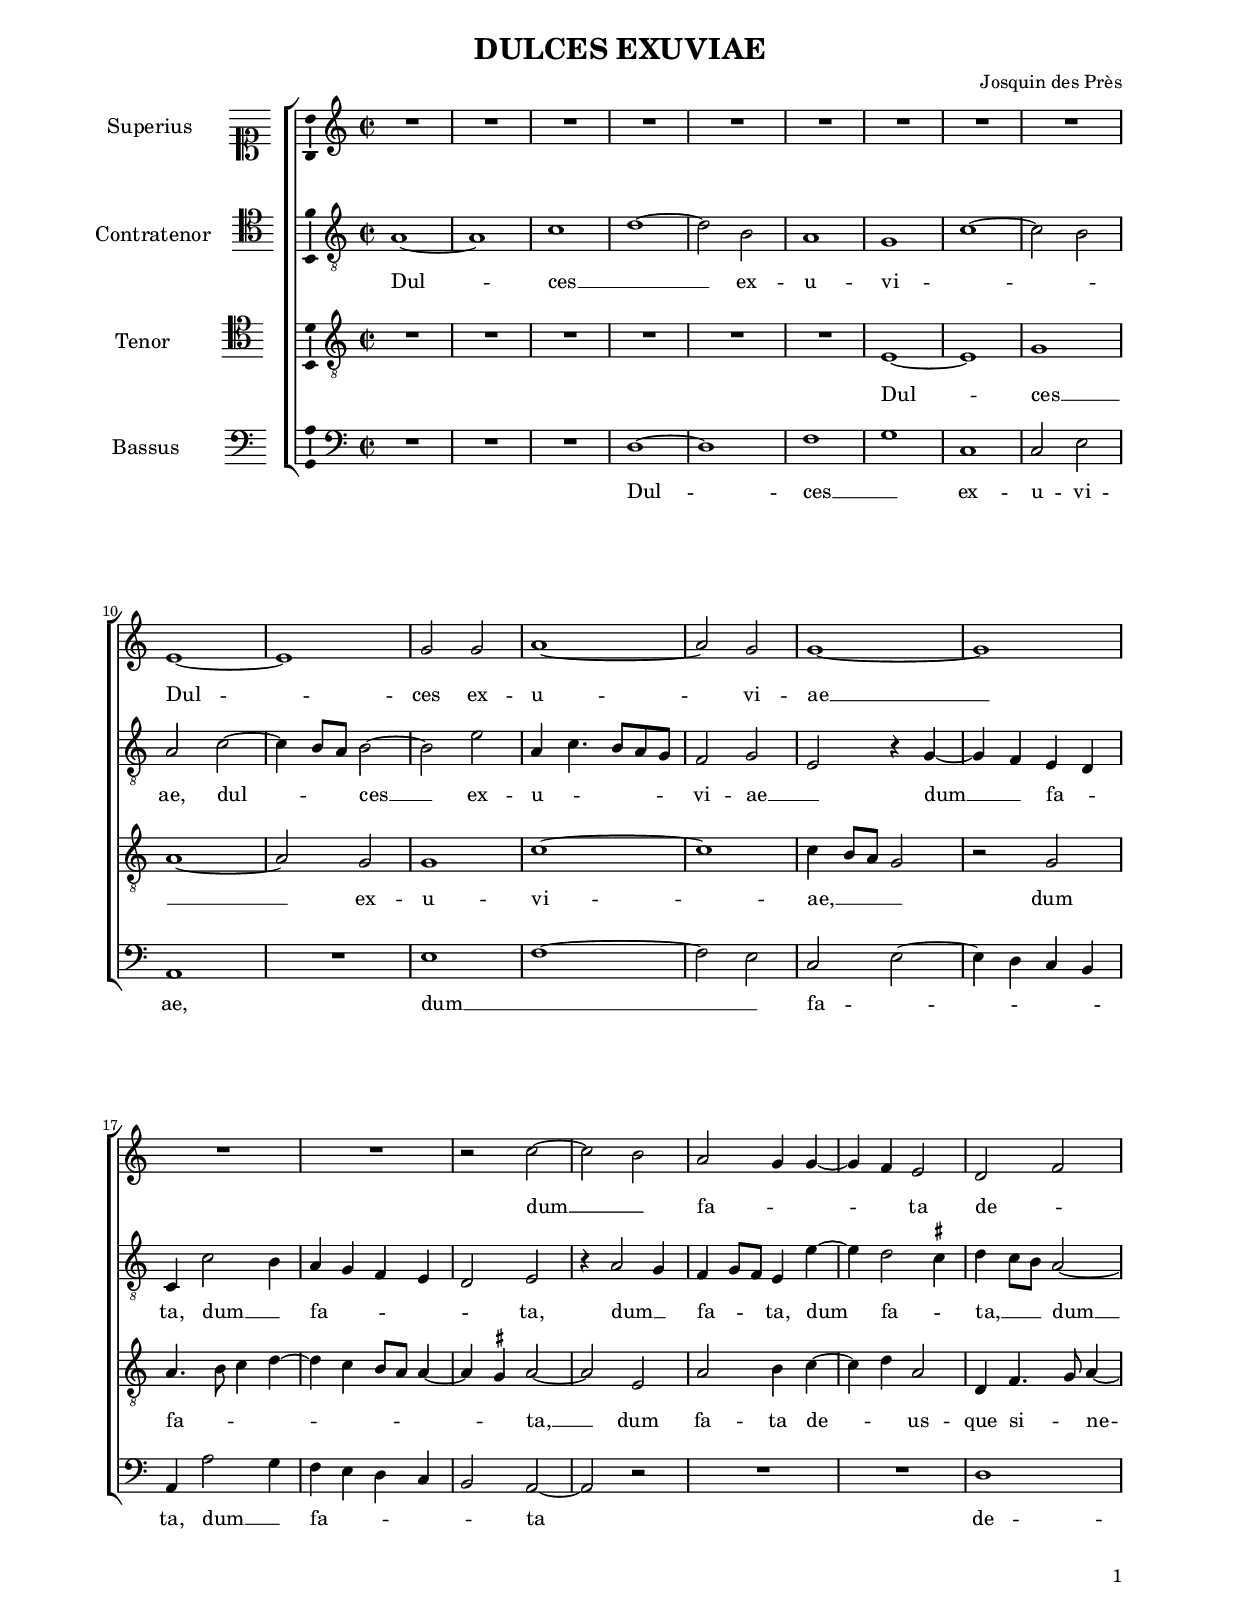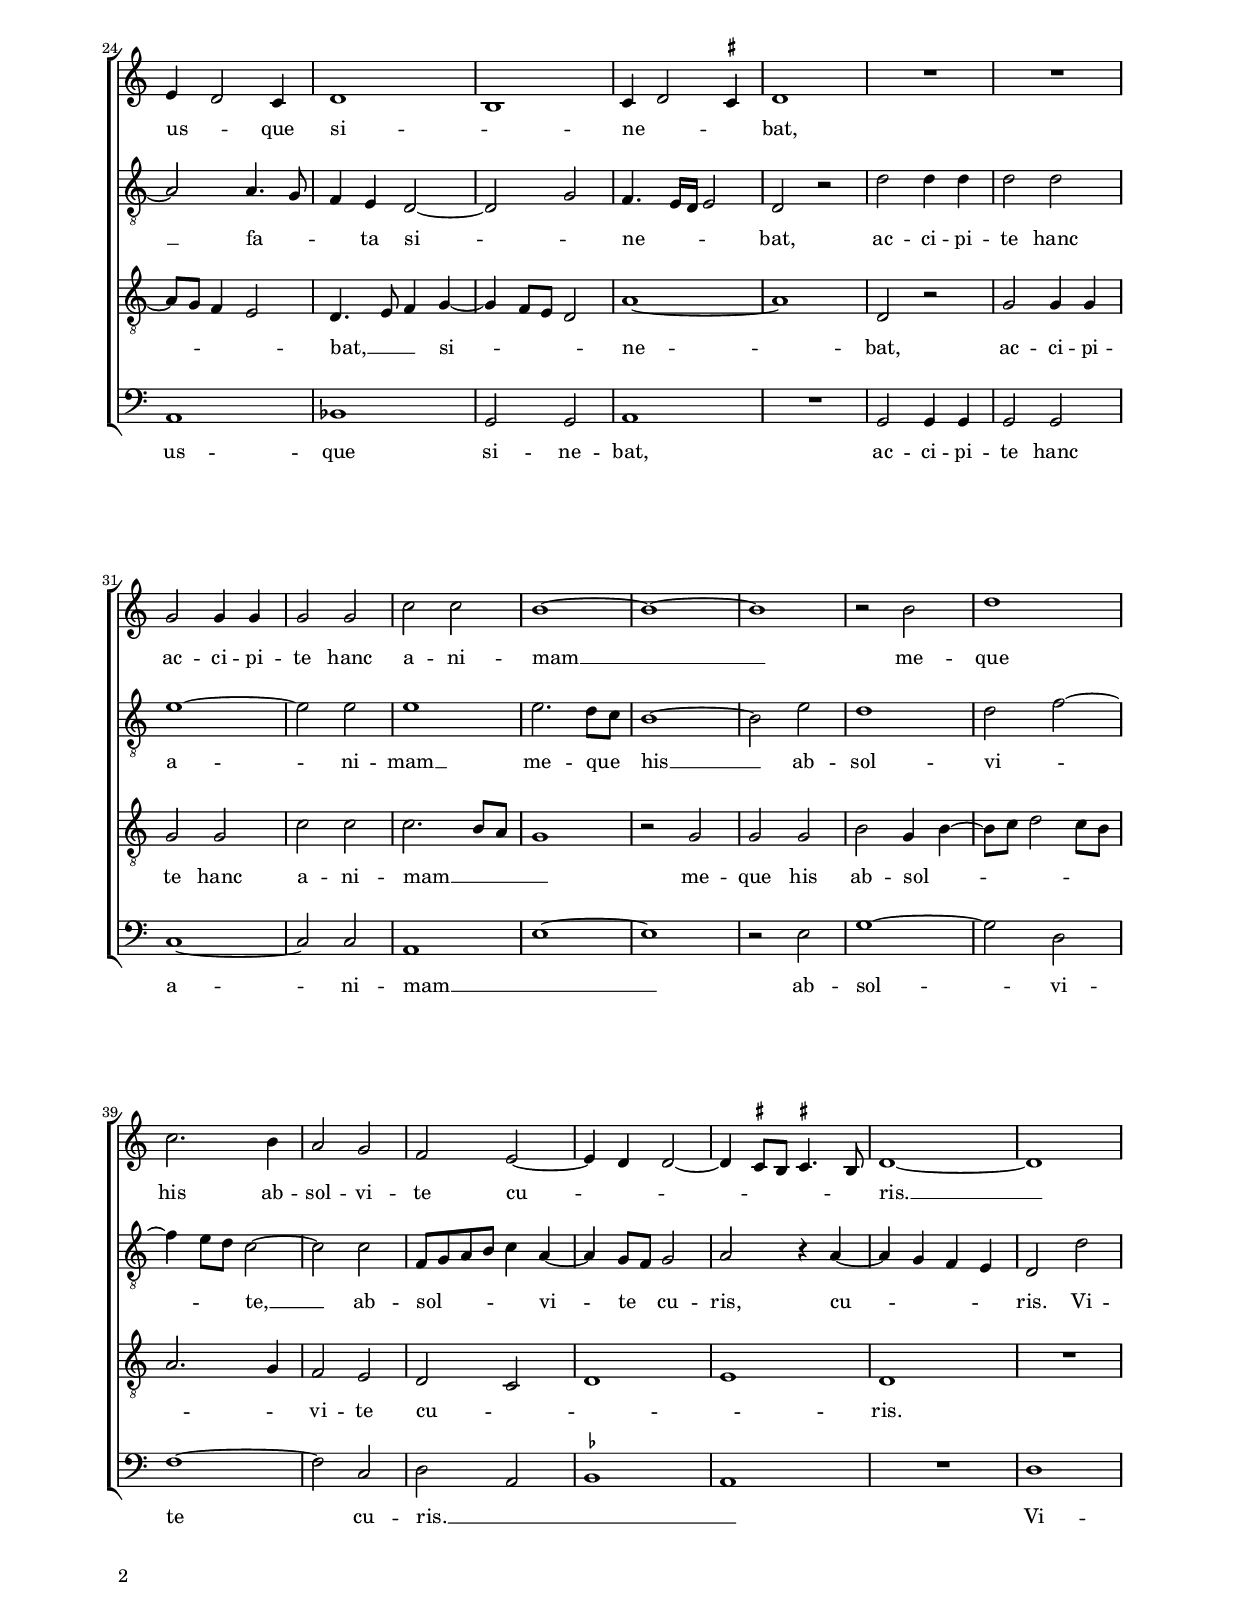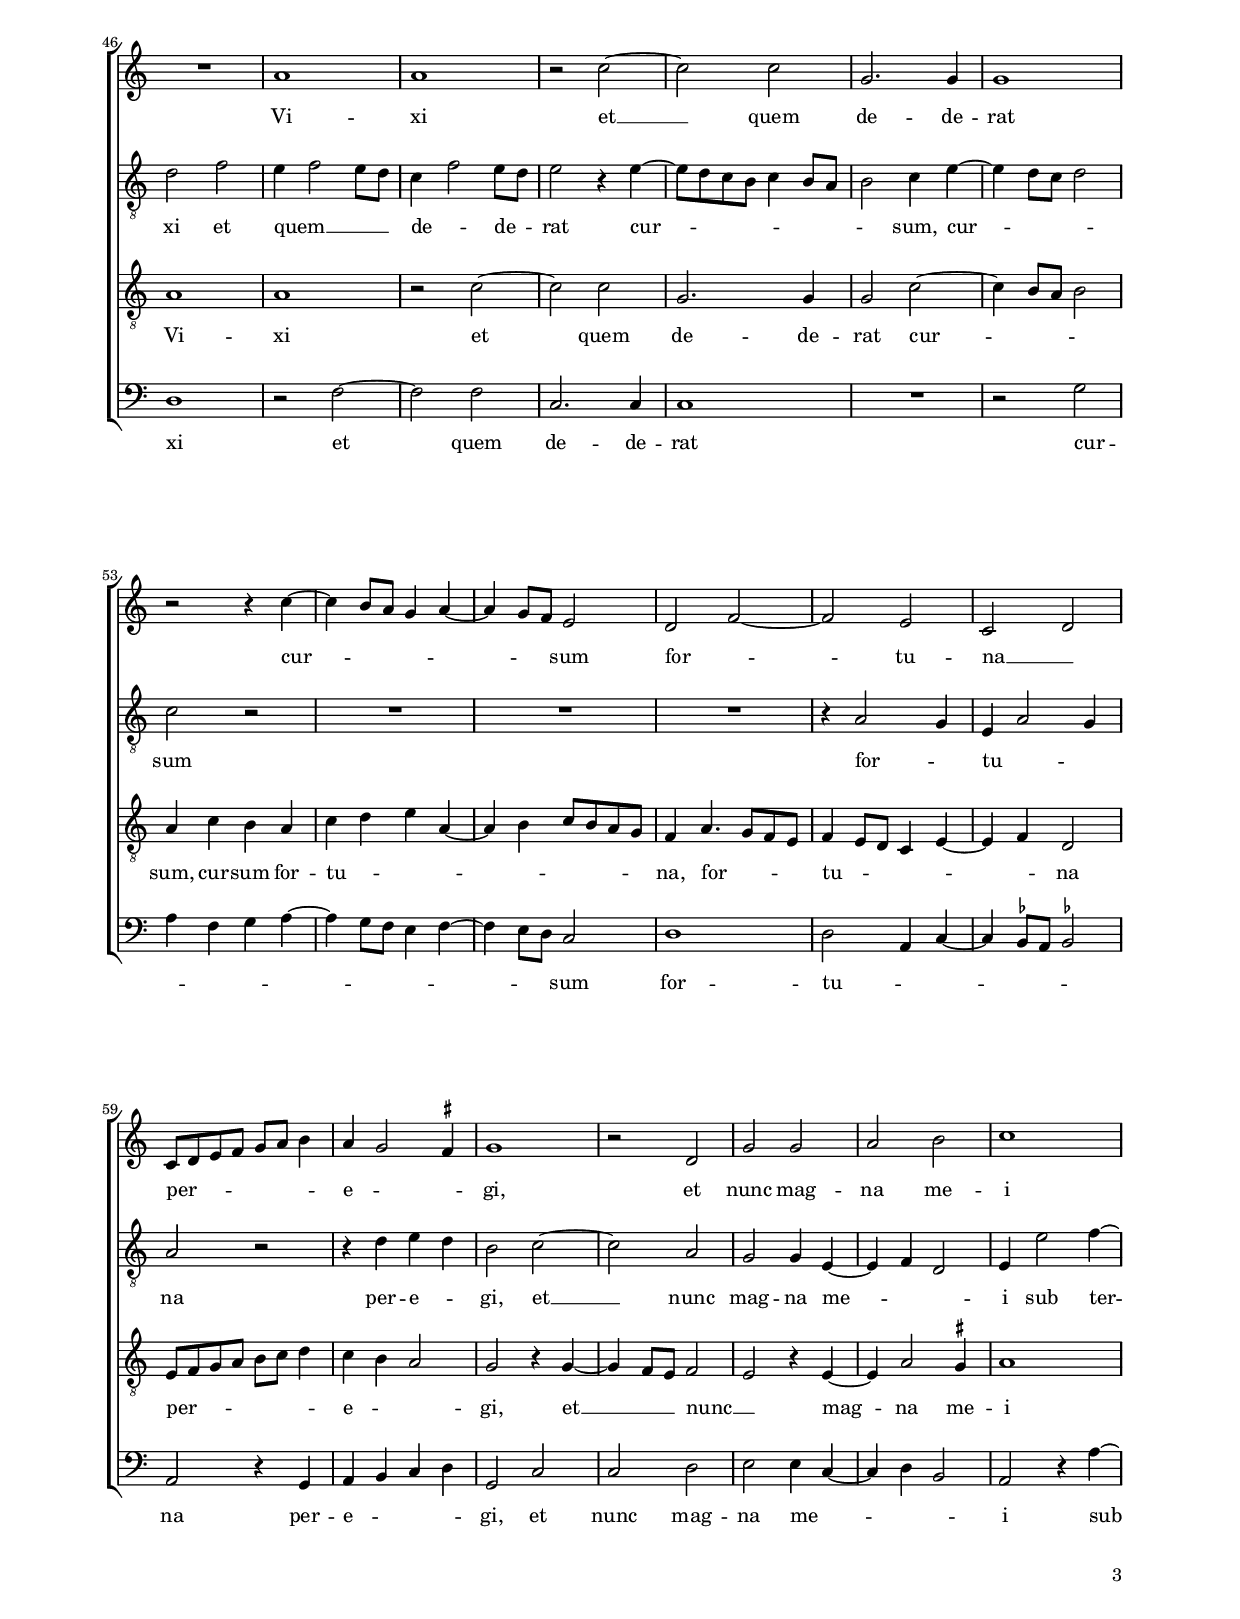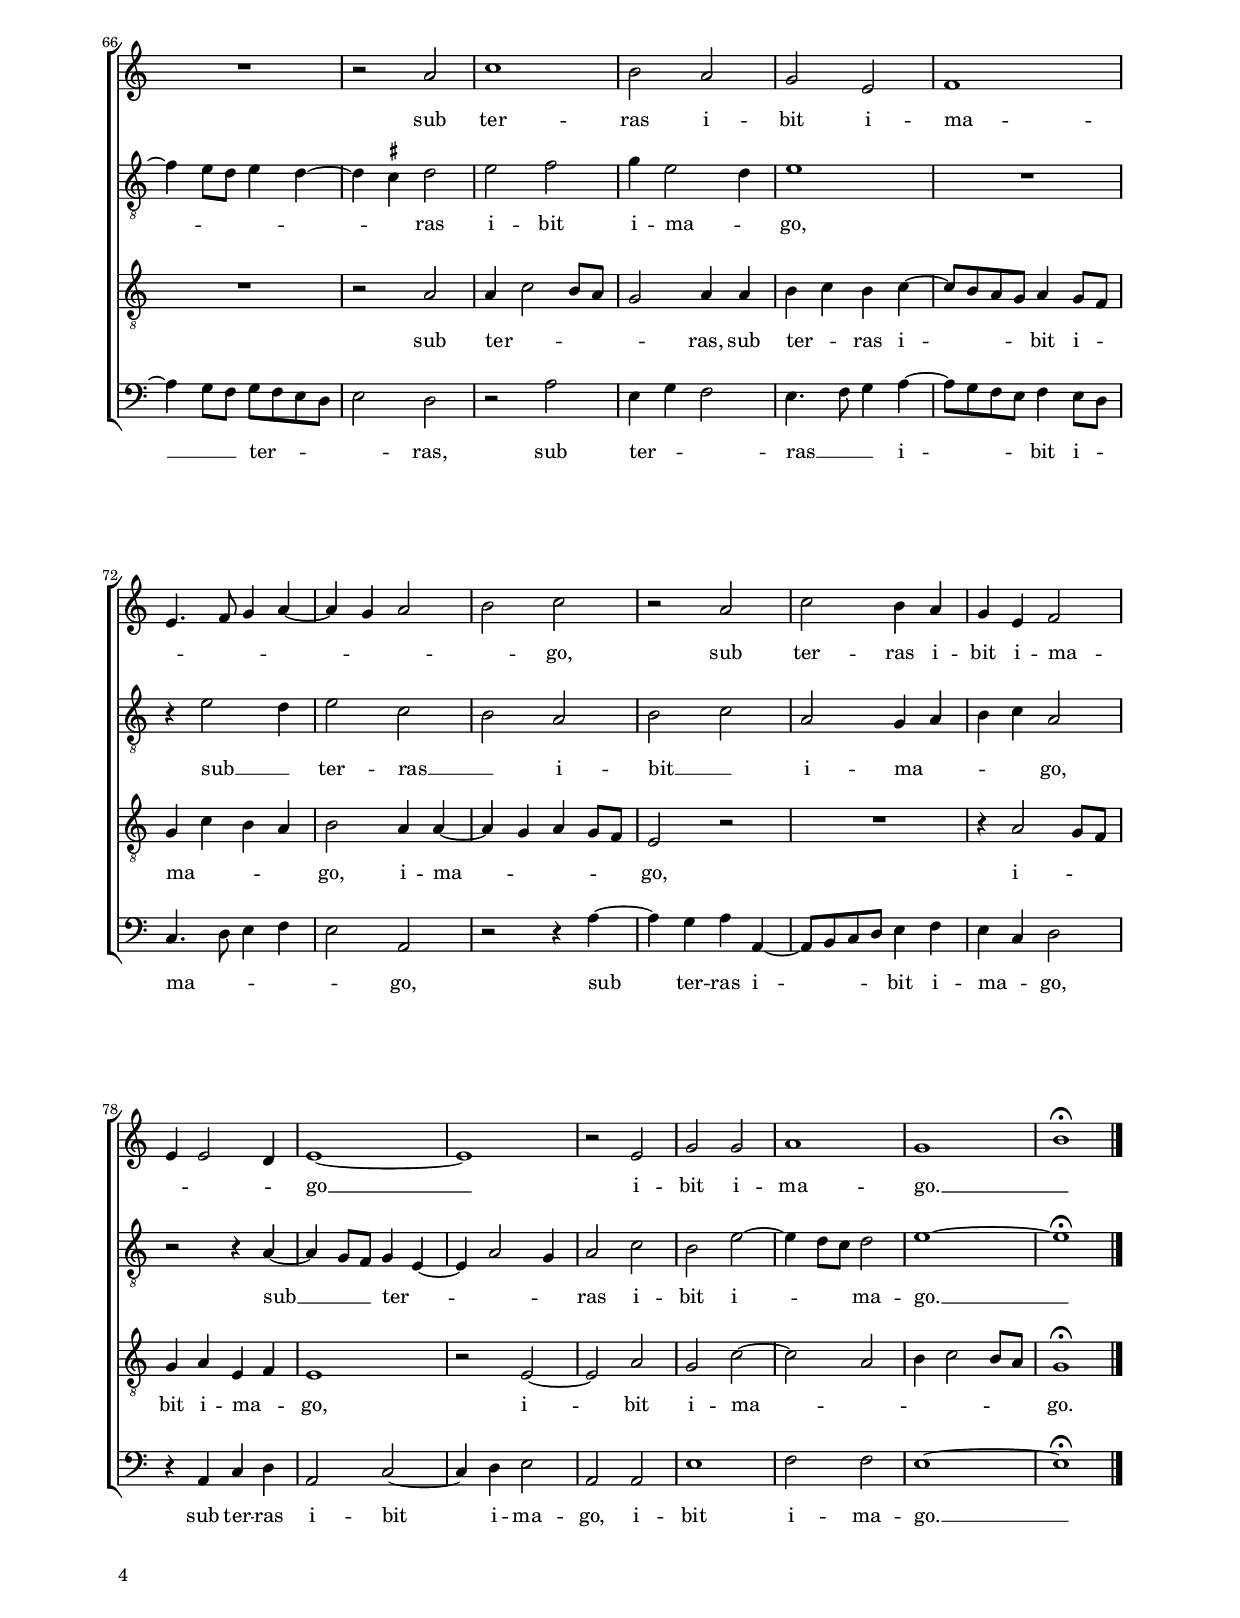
\header
{
  title="DULCES EXUVIAE"
  composer="Josquin des Près"
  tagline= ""
}

\version "2.18.2"
\include "deutsch.ly"
#(set-global-staff-size 16)
% #(set-default-paper-size "letter")
#(ly:set-option 'point-and-click #f)

	
global = {
	\key c \major
	\time 2/2
	\skip 1*85 \bar "|."
	}

	ficta = { \once \set suggestAccidentals = ##t }
	
	forget = #(define-music-function (parser location music) (ly:music?) #{
		\accidentalStyle forget
		$music
		\accidentalStyle default
		#})
	
	m = \melisma
	me = \melismaEnd


\paper
	{
	top-margin = 2 \cm
	bottom-margin = 1.4 \cm
	left-margin = 2 \cm
	right-margin = 2 \cm
	ragged-bottom = ##f
	ragged-last-bottom = ##f
	print-page-number = ##f
	system-system-spacing = #'((basic-distance . 20) (minimum-distance . 14) (padding . 8) (strechability . 150))
	systems-per-page = 3
    oddFooterMarkup=\markup   \fill-line { "" \fromproperty #'page:page-number-string }
    evenFooterMarkup=\markup  \fill-line { \fromproperty #'page:page-number-string "" }
    last-bottom-spacing = #'((basic-distance . 11) (minimum-distance . 7) (padding . 4))
%	min-systems-per-page = 3
%	oddHeaderMarkup = \markup { \fill-line { \null \null \column \right-align { \fontsize #1 \fromproperty #'page:page-number-string \null } } }
%	evenHeaderMarkup = \markup { \column \right-align { \fontsize #1 \fromproperty #'page:page-number-string \null } }
	}


incipitcantus = \markup { \score {
	{
	\set Staff.instrumentName = \markup { \fontsize #1 "Superius" }
	\key c \major
	\clef soprano
	s4 \bar ""
	}
	\layout  {
	raggedright = ##t
	indent = 2.6 \cm
	line-width = 3.3 \cm
	\context { \Staff \remove Time_signature_engraver }
	\override Staff.Clef.Y-extent = #'(0 . 0)
	}} \hspace #1 }
	
      
incipitaltus = \markup { \score {
	{
	\set Staff.instrumentName = \markup { \fontsize #1 "Contratenor" }
	\key c \major
	\clef tenor
	s4 \bar ""
	}
	\layout  {
	raggedright = ##t
	indent = 2.6 \cm
	line-width = 3.3 \cm
	\context { \Staff \remove Time_signature_engraver }
	\override Staff.Clef.Y-extent = #'(0 . 0)
	}} \hspace #1 }


incipittenor = \markup { \score {
	{
	\set Staff.instrumentName = \markup { \fontsize #1 "Tenor" }
	\key c \major
	\clef tenor
	s4 \bar ""
	}
	\layout  {
	raggedright = ##t
	indent = 2.6 \cm
	line-width = 3.3 \cm
	\context { \Staff \remove Time_signature_engraver }
	\override Staff.Clef.Y-extent = #'(0 . 0)
	}} \hspace #1 }


incipitbassus = \markup { \score {
	{
	\set Staff.instrumentName = \markup { \fontsize #1 "Bassus" }
	\key c \major
	\clef bass
	s4 \bar ""
	}
	\layout  {
	raggedright = ##t
	indent = 2.6 \cm
	line-width = 3.3 \cm
	\context { \Staff \remove Time_signature_engraver }
	\override Staff.Clef.Y-extent = #'(0 . 0)
	}} \hspace #1 }


cantus =  \relative c''
	{
	R1
	R1
	R1
	R1
%5
	R1
	R1
	R1
	R1
	R1
%10
	e,1~
	e1
	g2 g
	a1~
	a2 g2
%15
	g1~
	g1
	R1
	R1
	r2 c2~
%20
	c2 \m h2 \me
	a2 \m g4 g4~
	g4 f4 \me e2 |
	d2 \m f \me
	e4 \m d2 \me c4 |
%25
	d1 \m |
	h1 \me
	c4 \m d2 \ficta cis4 \me
	d1
	R1
%30
	R1 |
	g2 g4 g
	g2 g
	c2 c |
	h1~
%35
	h1~ |
	h1
	r2 h |
	d1
	c2. h4
%40
	a2 g |
	f2 e2~
	e4 \m d4 d2~
	d4 \ficta cis8 h \ficta cis!4. h8 \me
	d1~
%45
	d1
	R1 |
	a'1
	a1
	r2 c2~
%50
	c2 c2 |
	g2. g4
	g1
	r2 r4 c4~
	c4 \m h8 a g4 a4~
%55
	a4 g8 f \me e2 |
	d2 \m f2~
	f2 \me e2
	c2 \m d \me
	c8 \m d e f g a h4 \me
%60
	a4 \m g2 \ficta fis4 \me |
	g1
	r2 d
	g2 g
	a2 h
%65
	c1 |
	R1
	r2 a
	c1
	h2 a
%70
	g2 e |
	f1 \m
	e4. f8 g4 a4~
	a4 g4 a2
	h2 \me c
%75
	r2 a |
	c2 h4 a
	g4 e f2 \m
	e4 e2 d4 \me
	e1~
%80
	e1 |
	r2 e
	g2 g
	a1
	g1 \m
%85
	h1\fermata \me
	}


altus =  \relative c'
        {
	a1~
	a1
	c1 \m
	d1~
%5
	d2 \me h2 |
	a1
	g1 \m
	c1~
	c2 h2 \me
%10
	a2 c~
	c4 \m h8 a \me h2~
	h2 e2
	a,4 \m c4. h8 a g \me
	f2 g \m
%15
	e2 \me r4 g4~
	g4 \m f4 \me e \m d \me |
	c4 c'2 \m h4 \me
	a4 \m g f e |
	d2 \me e
%20
	r4 a2 \m g4 \me |
	f4 \m g8 f \me e4 e'4~
	e4 d2 \m \ficta cis4 \me
	d4 \m c8 h \me a2~
	a2 a4. \m g8
%25
	f4 \me e d2~
	d2 \m g2 \me |
	f4. \m e16 d e2 \me
	d2 r
	d'2 d4 d
%30
	d2 d |
	e1~
	e2 e2
	e1
	e2. d8 \m c \me
%35
	h1~
	h2 e2 |
	d1
	d2 \m f2~
	f4 e8 d \me c2~
%40
	c2 c2 |
	f,8 \m g a h c4 \me a4~ |
	a4 g8 \m f \me g2
	a2 r4 a4~ |
	a4 \m g4 f e \me
%45
	d2 d' |
	d2 f
	e4 \m f2 e8 d \me
	c4 \m f2 \me e8 \m d \me |
	e2 r4 e4~
%50
	e8 \m d8 c h c4 h8 a |
	h2 \me c4 e4~
	e4 \m d8 c d2 \me
	c2 r
	R1
%55
	R1 |
	R1
	r4 a2 \m g4 \me
	e4 \m a2 g4 \me
	a2 r
%60
	r4 d e \m d \me |
	h2 c2~
	c2 a2 |
	g2 g4 e4~
	e4 \m f4 d2 \me
%65
	e4 e'2 f4~
	f4 \m e8 d e4 d4~
	d4 \ficta cis4 \me d2 |
	e2 f
	g4 e2 \m d4 \me
%70
	e1 |
	R1
	r4 e2 \m d4 \me
	e2 c \m
	h2 \me a
%75
	h2 \m c \me |
	a2 g4 \m a
	h4 c \me a2
	r2 r4 a4~ |
	a4 \m g8 f \me g4 \m e4~
%80
	e4 a2 g4 \me |
	a2 c
	h2 e2~
	e4 \m d8 c \me d2
	e1~
%85
	e1\fermata
	}


tenor =  \relative c'
	{
	R1
	R1
	R1
	R1
%5
	R1
	R1
	e,1~
	e1
	g1 \m
%10
	a1~
	a2 \me g2
	g1
	c1~
	c1
%15
	c4 \m h8 a g2 \me |
	r2 g
	a4. \m h8 c4 d4~
	d4 c4 h8 a a4~
	a4 \ficta gis4 \me a2~
%20
	a2 e2 |
	a2 h4 c4~
	c4 \m d4 \me a2 |
	d,4 f4. \m g8 \me a4~
	a8 \m g8 f4 e2 \me
%25
	d4. \m e8 f4 \me g4~
	g4 \m f8 e d2 \me |
	a'1~
	a1
	d,2 r |
%30
	g2 g4 g |
	g2 g |
	c2 c |
	c2. \m h8 a |
	g1 \me |
%35
	r2 g |
	g2 g |
	h2 g4 \m h4~
	h8 c8 d2 c8 h |
	a2. g4 \me |
%40
	f2 e |
	d2 \m c |
	d1 |
	e1 \me |
	d1 |
%45
	R1 |
	a'1 |
	a1 |
	r2 c2~
	c2 c2 |
%50
	g2. g4 |
	g2 c2~
	c4 \m h8 a h2 \me |
	a4 c h a |
	c4 \m d e a,~
%55
	a4 h4 c8 h a g \me |
	f4 a4. \m g8 f e \me |
	f4 \m e8 d c4 e4~
	e4 f4 \me d2 |
	e8 \m f g a h c d4 \me |
%60
	c4 \m h a2 \me |
	g2 r4 g4~
	g4 \m f8 e \me f2 \m |
	e2 \me r4 e4~
	e4 a2 \ficta gis4 |
%65
	a1 |
	R1
	r2 a
	a4 \m c2 h8 a |
	g2 \me a4 a |
%70
	h4 \m c \me h c~
	c8 \m h8 a g \me a4 g8 \m f \me |
	g4 \m c h a \me |
	h2 a4 a4~
	a4 \m g4 a g8 f \me |
%75
	e2 r |
	R1
	r4 a2 \m g8 f \me |
	g4 a e \m f \me |
	e1 |
%80
	r2 e2~
	e2 a2 |
	g2 c2~
	c2 \m a2 |
	h4 c2 h8 a \me
%85
	g1\fermata
	}


bassus  =  \relative c
	{
	R1
	R1
	R1
	d1~
%5
	d1
	f1 \m |
	g1 \me
	c,1
	c2 e
%10
	a,1
	R1 |
	e'1 \m
	f1~
	f2 e \me
%15
	c2 \m e~
	e4 d c h \me |
	a4 a'2 \m g4 \me
	f4 \m e d c
	h2 \me a~
%20
	a2 r |
	R1
	R1
	d1
	a1
%25
	b1 |
	g2 g
	a1
	R1
	g2 g4 g
%30
	g2 g
	c1~
	c2 c
	a1 \m
	e'1~
%35
	e1 \me |
	r2 e
	g1~
	g2 d
	f1~
%40
	f2 c |
	d2 \m a
	\ficta b1
	a1 \me
	R1
%45
	d1 |
	d1
	r2 f~
	f2 f
	c2. c4
%50
	c1 |
	R1
	r2 g' \m
	a4 f g a~
	a4 g8 f e4 f~
%55
	f4 e8 d \me c2 |
	d1
	d2 \m a4 c~
	c4 \ficta b8 a \ficta b!2 \me
	a2 r4 g
%60
	a4 \m h c d \me |
	g,2 c
	c2 d
	e2 e4 \m c~
	c4 d h2 \me
%65
	a2 r4 a'~ |
	a4 \m g8 f \me g8 \m f e d
	e2 \me d
	r2 a'
	e4 \m g f2 \me
%70
	e4. \m f8 g4 \me a~ |
	a8 \m g f e \me f4 e8 \m d \me
	c4. \m d8 e4 f
	e2 \me a,
	r2 r4 a'~
%75
	a4 g a a,~ |
	a8 \m h c d \me e4 f
	e4 \m c \me d2
	r4 a c d
	a2 c~
%80
	c4 d e2 |
	a,2 a
	e'1
	f2 f
	e1~
%85
	e1\fermata
	}

lyricscantus = \lyricmode {
	Dul -- ces ex -- u -- vi -- ae __
	dum __ fa -- ta de -- us -- que si -- ne -- bat,
	ac -- ci -- pi -- te hanc a -- ni -- mam __
	me -- que his ab -- sol -- vi -- te cu -- ris. __
	Vi -- xi et __ quem de -- de -- rat cur -- sum for -- tu -- na __ per -- e -- gi,
	et nunc mag -- na me -- i sub ter -- ras i -- bit i -- ma -- go,
	sub ter -- ras i -- bit i -- ma -- go __
	i -- bit i -- ma -- go. __
	}


lyricsaltus = \lyricmode {
	Dul -- ces __ ex -- u -- vi -- ae,
	dul -- ces __ ex -- u -- vi -- ae __
	dum __ fa -- ta,
	dum __ fa -- ta, 
	dum __ fa -- ta,
	dum fa -- ta, __
	dum __ fa -- ta
	si -- ne -- bat,
	ac -- ci -- pi -- te hanc a -- ni -- mam __
	me -- que his __ ab -- sol -- vi -- te, __ 
	ab -- sol -- vi -- te cu -- ris,
	cu -- ris.
	Vi -- xi et quem __ de -- de -- rat cur -- sum,
	cur -- sum for -- tu -- na per -- e -- gi,
	et __ nunc mag -- na me -- i sub ter -- ras i -- bit i -- ma -- go,
	sub __ ter -- ras __ i -- bit __ i -- ma -- go,
	sub __ ter -- ras i -- bit i -- ma -- go. __
	}
	

lyricstenor = \lyricmode {
	Dul -- ces __ ex -- u -- vi -- ae, __
	dum fa -- ta, __
	dum fa -- ta de -- us -- que si -- ne -- bat, __
	si -- ne -- bat,
	ac -- ci -- pi -- te hanc a -- ni -- mam __
	me -- que his ab -- sol -- vi -- te cu -- ris.
	Vi -- xi et quem de -- de -- rat cur -- sum,
	cur -- sum for -- tu -- na,
	for -- tu -- na per -- e -- gi,
	et __ nunc __ mag -- na me -- i sub ter -- ras,
	sub ter -- ras i -- bit i -- ma -- go,
	i -- ma -- go,
	i -- bit i -- ma -- go,
	i -- bit i -- ma -- go.
	}


lyricsbassus = \lyricmode {
	Dul -- ces __ ex -- u -- vi -- ae,
	dum __ fa -- ta,
	dum __ fa -- ta de -- us -- que si -- ne -- bat,
	ac -- ci -- pi -- te hanc a -- ni -- mam __
	ab -- sol -- vi -- te cu -- ris. __
	Vi -- xi et quem de -- de -- rat cur -- sum for -- tu -- na
	per -- e -- gi,
	et nunc mag -- na me -- i sub __ ter -- ras,
	sub ter -- ras __ i -- bit i -- ma -- go,
	sub ter -- ras i -- bit i -- ma -- go,
	sub ter -- ras i -- bit i -- ma -- go,
	i -- bit i -- ma -- go. __
	}


\score
{  
  % \transpose {
	\new ChoirStaff \with { \override StaffGrouper.staff-staff-spacing.basic-distance = #12 }
	<<

	\new Staff << \global
	\new Voice="v1" {
		\set Staff.instrumentName=\incipitcantus
		\set Staff.midiInstrument = "reed organ"
		\clef "violin"
		\cantus }
	\new Lyrics \lyricsto "v1" {\lyricscantus }
	>>


	\new Staff << \global
	\new Voice="v2" {
		\set Staff.instrumentName=\incipitaltus
		\set Staff.midiInstrument = "reed organ"
		\clef "G_8" 
		\altus}
	\new Lyrics \lyricsto "v2" {\lyricsaltus }
	>>


	\new Staff << \global
	\new Voice="v3" {
		\set Staff.instrumentName=\incipittenor
		\set Staff.midiInstrument = "reed organ"
		\clef "G_8"
		\tenor }
	\new Lyrics \lyricsto "v3" {\lyricstenor }
	>>


	\new Staff << \global
	\new Voice="v4" {
		\set Staff.instrumentName=\incipitbassus
		\set Staff.midiInstrument = "reed organ"
		\clef "bass" 
		\bassus }
	\new Lyrics \lyricsto "v4" {\lyricsbassus}
	>>

	>>
	% } % transpose

	\layout
	{
	indent = 3 \cm
	\context { \Lyrics \override VerticalAxisGroup.nonstaff-relatedstaff-spacing.padding = #2 }
	\context { \Staff \override TimeSignature.break-visibility = #end-of-line-invisible }
%	\context { \Staff \override InstrumentName.X-offset = #'-25 }
	\context { \Voice \override Slur.transparent = ##t }
    \context { \Staff \consists "Ambitus_engraver" }
%	\context { \Voice \override AccidentalSuggestion.avoid-slur = #'ignore }
%	\context { \Voice \override AccidentalSuggestion.outside-staff-priority = ##f }
%	\context { \Score \override BarNumber.padding = #2 }
	\context { \Voice \override NoteHead.style = #'baroque }
	}

\midi
	{
    	\tempo 2 = 90
	}
	
}


% EOF